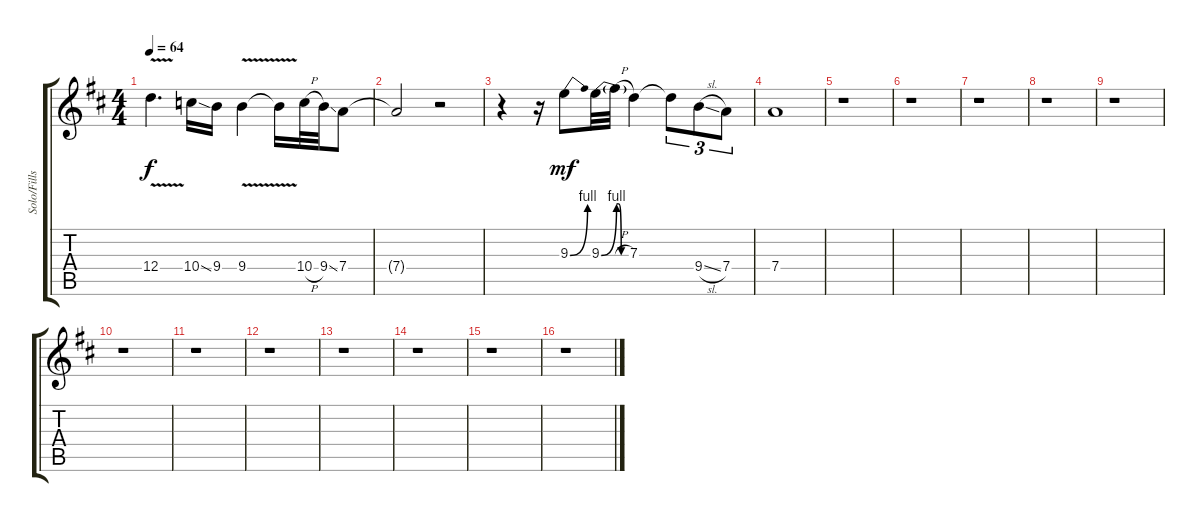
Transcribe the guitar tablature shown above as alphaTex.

\track ("Solo/Fills" "Solo/Fills") {instrument distortionguitar}
\staff {score tabs}
\tuning (E4 B3 G3 D3 A2 E2) {hide}
\ts (4 4)
\tempo 64
\clef g2
\ks d
12.4{v}.4{d dy f} 10.4{ss}.16 9.4.16 9.4{v}.4 9.4{v t}.16 10.4{h}.32 9.4{ss}.32 7.4.8 |
7.4{t}.2 r.2 |
r.4 r.16 9.3{be (bend 0 0 60 4)}.8{dy mf} 9.3{be (bend 0 0 60 4)}.32 9.3{be (custom 0 4 15 4 30 0 60 0) h t}.32 7.3.4 7.3{t}.8{tu (3 2)} 9.4{sl}.8{tu (3 2)} 7.4.8{tu (3 2)} |
7.4.1 |
r.1 |
r.1 |
r.1 |
r.1 |
r.1 |
r.1 |
r.1 |
r.1 |
r.1 |
r.1 |
r.1 |
r.1
